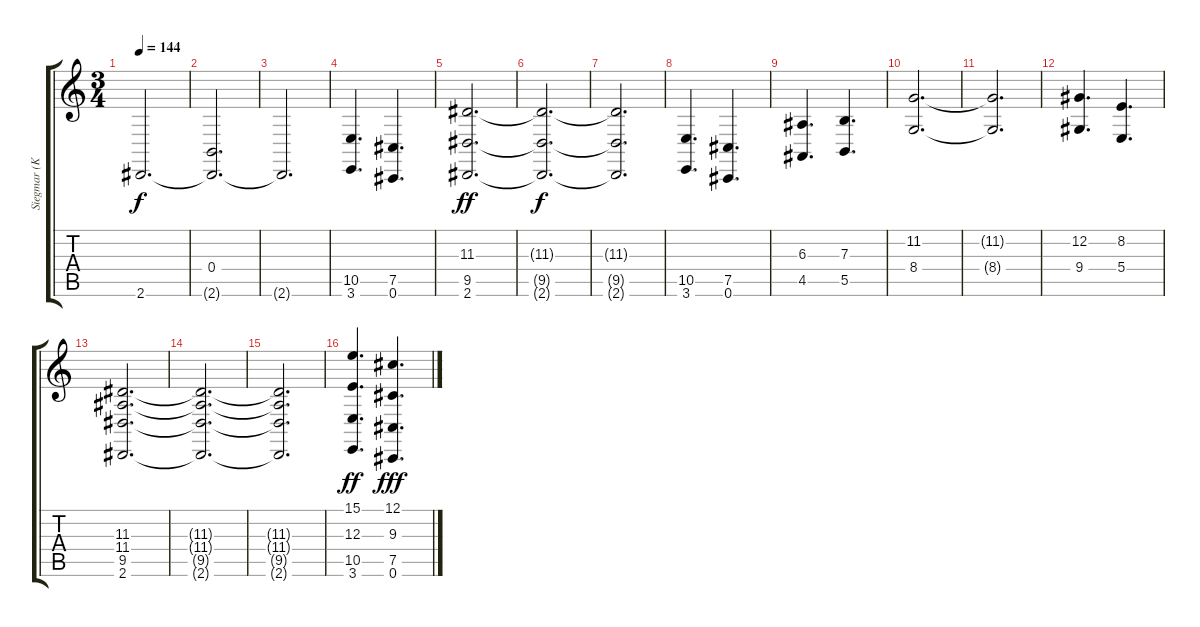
\track ("Siegmar (Keyboard III)" "Siegmar (K") {instrument pad2warm}
\staff {score tabs}
\tuning (Db4 Ab3 E3 B2 Gb2 Db2) {hide}
\ts (3 4)
\tempo 144
\clef g2
\ks c
2.6.2{d dy f instrument synthstrings1} |
(0.4 2.6{t}).2{d} |
2.6{t}.2{d} |
(10.5 3.6).4{d} (7.5 0.6).4{d} |
(11.3 9.5 2.6).2{d dy ff} |
(11.3{t} 9.5{t} 2.6{t}).2{d dy f} |
(11.3{t} 9.5{t} 2.6{t}).2{d} |
(10.5 3.6).4{d} (7.5 0.6).4{d} |
(6.3 4.5).4{d} (7.3 5.5).4{d} |
(11.2 8.4).2{d} |
(11.2{t} 8.4{t}).2{d} |
(12.2 9.4).4{d} (8.2 5.4).4{d} |
(11.3 11.4 9.5 2.6).2{d} |
(11.3{t} 11.4{t} 9.5{t} 2.6{t}).2{d} |
(11.3{t} 11.4{t} 9.5{t} 2.6{t}).2{d} |
(15.1 12.3 10.5 3.6).4{d dy ff} (12.1 9.3 7.5 0.6).4{d dy fff}
